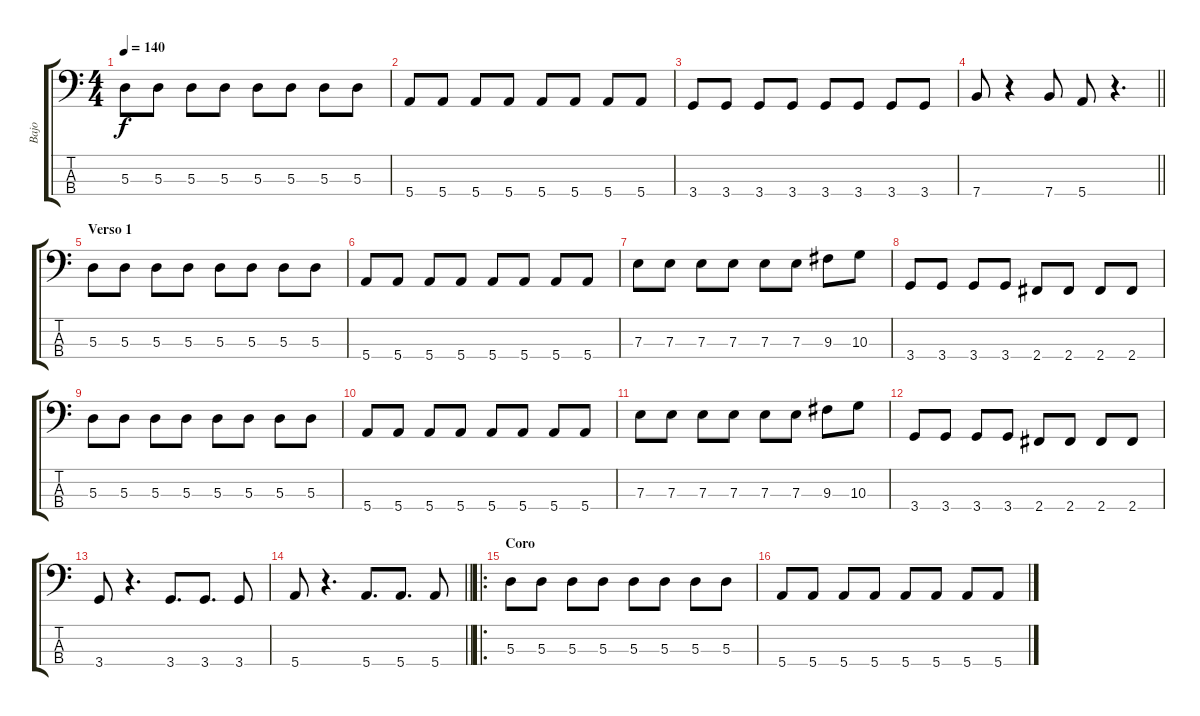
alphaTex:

\track ("Bajo" "Bajo") {instrument electricbasspick}
\staff {score tabs}
\tuning (G2 D2 A1 E1) {hide}
\ts (4 4)
\tempo 140
\clef f4
\ks c
5.3.8{dy f} 5.3.8 5.3.8 5.3.8 5.3.8 5.3.8 5.3.8 5.3.8 |
5.4.8 5.4.8 5.4.8 5.4.8 5.4.8 5.4.8 5.4.8 5.4.8 |
3.4.8 3.4.8 3.4.8 3.4.8 3.4.8 3.4.8 3.4.8 3.4.8 |
\barLineRight lightlight
7.4.8 r.4 7.4.8 5.4.8 r.4{d} |
\section ("" "Verso 1")
5.3.8 5.3.8 5.3.8 5.3.8 5.3.8 5.3.8 5.3.8 5.3.8 |
5.4.8 5.4.8 5.4.8 5.4.8 5.4.8 5.4.8 5.4.8 5.4.8 |
7.3.8 7.3.8 7.3.8 7.3.8 7.3.8 7.3.8 9.3.8 10.3.8 |
3.4.8 3.4.8 3.4.8 3.4.8 2.4.8 2.4.8 2.4.8 2.4.8 |
5.3.8 5.3.8 5.3.8 5.3.8 5.3.8 5.3.8 5.3.8 5.3.8 |
5.4.8 5.4.8 5.4.8 5.4.8 5.4.8 5.4.8 5.4.8 5.4.8 |
7.3.8 7.3.8 7.3.8 7.3.8 7.3.8 7.3.8 9.3.8 10.3.8 |
3.4.8 3.4.8 3.4.8 3.4.8 2.4.8 2.4.8 2.4.8 2.4.8 |
3.4.8 r.4{d} 3.4.8{d} 3.4.8{d} 3.4.8 |
\barLineRight lightlight
5.4.8 r.4{d} 5.4.8{d} 5.4.8{d} 5.4.8 |
\ro
\section ("" "Coro")
5.3.8 5.3.8 5.3.8 5.3.8 5.3.8 5.3.8 5.3.8 5.3.8 |
5.4.8 5.4.8 5.4.8 5.4.8 5.4.8 5.4.8 5.4.8 5.4.8
